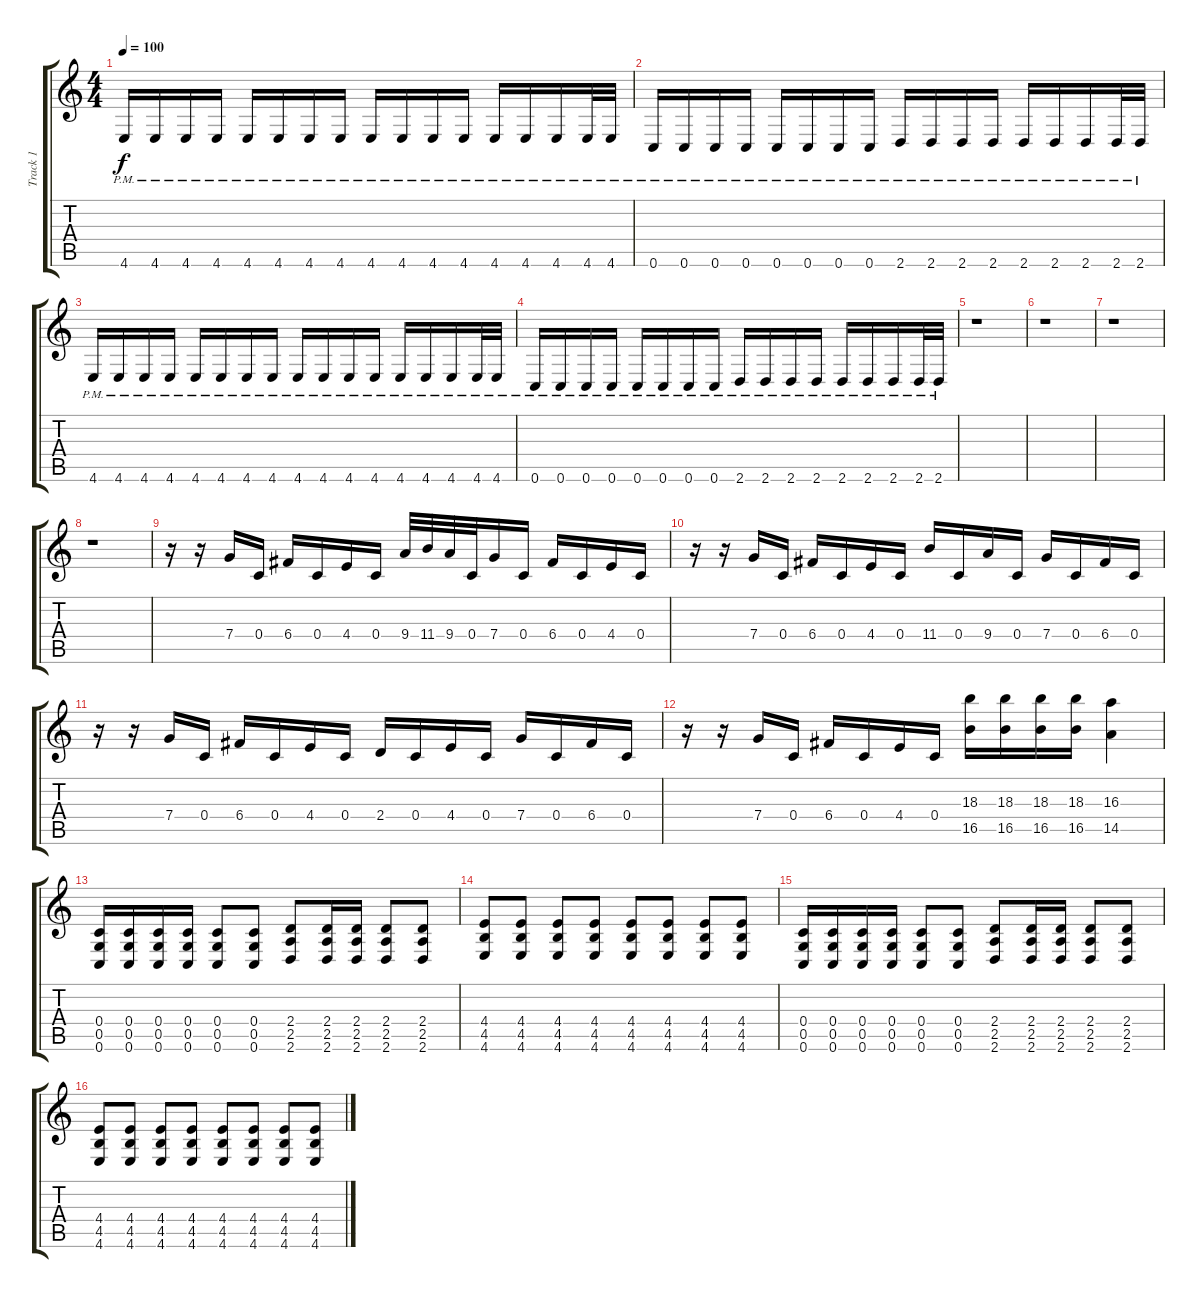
\track ("Track 1" "Track 1") {instrument overdrivenguitar}
\staff {score tabs}
\tuning (D4 A3 F3 C3 G2 C2) {hide}
\ts (4 4)
\tempo 100
\clef g2
\ks c
4.6{pm}.16{dy f} 4.6{pm}.16 4.6{pm}.16 4.6{pm}.16 4.6{pm}.16 4.6{pm}.16 4.6{pm}.16 4.6{pm}.16 4.6{pm}.16 4.6{pm}.16 4.6{pm}.16 4.6{pm}.16 4.6{pm}.16 4.6{pm}.16 4.6{pm}.16 4.6{pm}.32 4.6{pm}.32 |
0.6{pm}.16 0.6{pm}.16 0.6{pm}.16 0.6{pm}.16 0.6{pm}.16 0.6{pm}.16 0.6{pm}.16 0.6{pm}.16 2.6{pm}.16 2.6{pm}.16 2.6{pm}.16 2.6{pm}.16 2.6{pm}.16 2.6{pm}.16 2.6{pm}.16 2.6{pm}.32 2.6{pm}.32 |
4.6{pm}.16 4.6{pm}.16 4.6{pm}.16 4.6{pm}.16 4.6{pm}.16 4.6{pm}.16 4.6{pm}.16 4.6{pm}.16 4.6{pm}.16 4.6{pm}.16 4.6{pm}.16 4.6{pm}.16 4.6{pm}.16 4.6{pm}.16 4.6{pm}.16 4.6{pm}.32 4.6{pm}.32 |
0.6{pm}.16 0.6{pm}.16 0.6{pm}.16 0.6{pm}.16 0.6{pm}.16 0.6{pm}.16 0.6{pm}.16 0.6{pm}.16 2.6{pm}.16 2.6{pm}.16 2.6{pm}.16 2.6{pm}.16 2.6{pm}.16 2.6{pm}.16 2.6{pm}.16 2.6{pm}.32 2.6{pm}.32 |
r.1 |
r.1 |
r.1 |
r.1 |
r.16 r.16 7.4.16 0.4.16 6.4.16 0.4.16 4.4.16 0.4.16 9.4.32 11.4.32 9.4.32 0.4.32 7.4.16 0.4.16 6.4.16 0.4.16 4.4.16 0.4.16 |
r.16 r.16 7.4.16 0.4.16 6.4.16 0.4.16 4.4.16 0.4.16 11.4.16 0.4.16 9.4.16 0.4.16 7.4.16 0.4.16 6.4.16 0.4.16 |
r.16 r.16 7.4.16 0.4.16 6.4.16 0.4.16 4.4.16 0.4.16 2.4.16 0.4.16 4.4.16 0.4.16 7.4.16 0.4.16 6.4.16 0.4.16 |
r.16 r.16 7.4.16 0.4.16 6.4.16 0.4.16 4.4.16 0.4.16 (18.3 16.5).16 (18.3 16.5).16 (18.3 16.5).16 (18.3 16.5).16 (16.3 14.5).4 |
(0.4 0.5 0.6).16 (0.4 0.5 0.6).16 (0.4 0.5 0.6).16 (0.4 0.5 0.6).16 (0.4 0.5 0.6).8 (0.4 0.5 0.6).8 (2.4 2.5 2.6).8 (2.4 2.5 2.6).16 (2.4 2.5 2.6).16 (2.4 2.5 2.6).8 (2.4 2.5 2.6).8 |
(4.4 4.5 4.6).8 (4.4 4.5 4.6).8 (4.4 4.5 4.6).8 (4.4 4.5 4.6).8 (4.4 4.5 4.6).8 (4.4 4.5 4.6).8 (4.4 4.5 4.6).8 (4.4 4.5 4.6).8 |
(0.4 0.5 0.6).16 (0.4 0.5 0.6).16 (0.4 0.5 0.6).16 (0.4 0.5 0.6).16 (0.4 0.5 0.6).8 (0.4 0.5 0.6).8 (2.4 2.5 2.6).8 (2.4 2.5 2.6).16 (2.4 2.5 2.6).16 (2.4 2.5 2.6).8 (2.4 2.5 2.6).8 |
(4.4 4.5 4.6).8 (4.4 4.5 4.6).8 (4.4 4.5 4.6).8 (4.4 4.5 4.6).8 (4.4 4.5 4.6).8 (4.4 4.5 4.6).8 (4.4 4.5 4.6).8 (4.4 4.5 4.6).8
